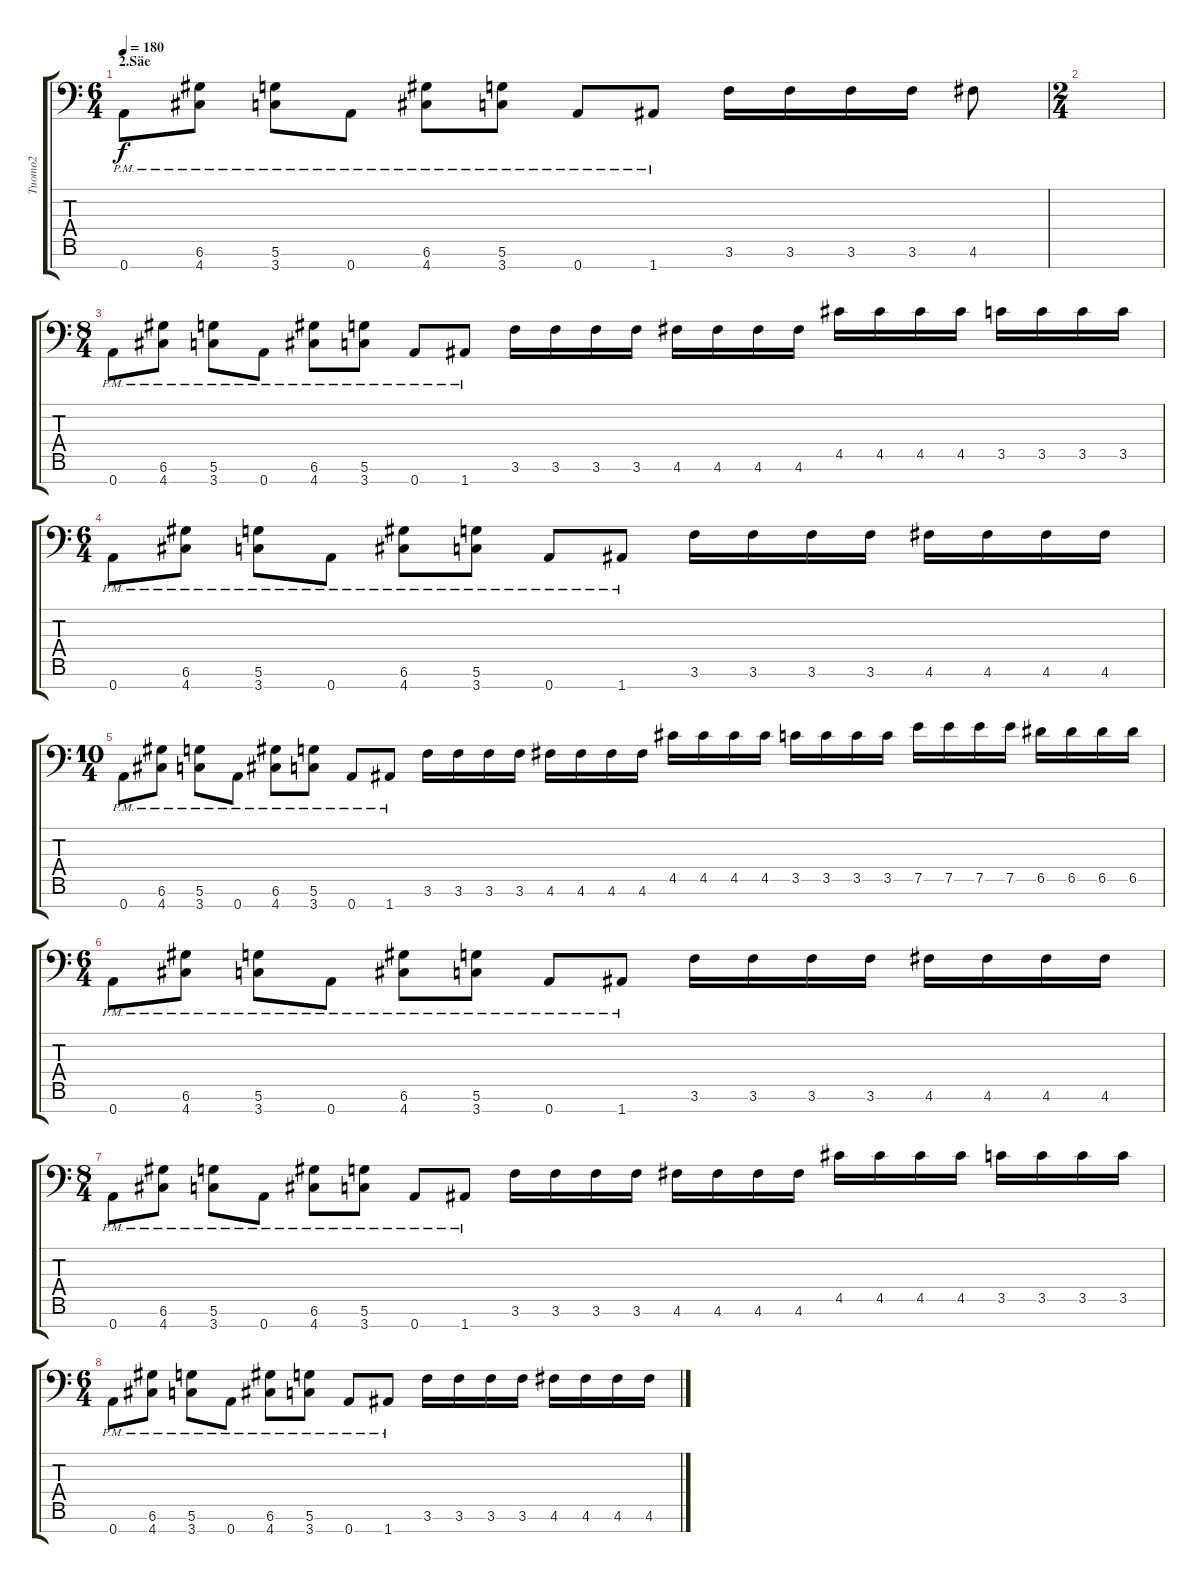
\track ("Tuomo2" "Tuomo2") {instrument distortionguitar}
\staff {score tabs}
\tuning (E4 B3 G3 D3 A2 D2 A1) {hide}
\ts (6 4)
\section ("" "2.Säe")
\tempo 180
\clef f4
\ks c
0.7{pm}.8{dy f} (6.6{pm} 4.7{pm}).8 (5.6{pm} 3.7{pm}).8 0.7{pm}.8 (6.6{pm} 4.7{pm}).8 (5.6{pm} 3.7{pm}).8 0.7{pm}.8 1.7{pm}.8 3.6.16 3.6.16 3.6.16 3.6.16 4.6.8 |
\ts (2 4)
|
\ts (8 4)
0.7{pm}.8 (6.6{pm} 4.7{pm}).8 (5.6{pm} 3.7{pm}).8 0.7{pm}.8 (6.6{pm} 4.7{pm}).8 (5.6{pm} 3.7{pm}).8 0.7{pm}.8 1.7{pm}.8 3.6.16 3.6.16 3.6.16 3.6.16 4.6.16 4.6.16 4.6.16 4.6.16 4.5.16 4.5.16 4.5.16 4.5.16 3.5.16 3.5.16 3.5.16 3.5.16 |
\ts (6 4)
0.7{pm}.8 (6.6{pm} 4.7{pm}).8 (5.6{pm} 3.7{pm}).8 0.7{pm}.8 (6.6{pm} 4.7{pm}).8 (5.6{pm} 3.7{pm}).8 0.7{pm}.8 1.7{pm}.8 3.6.16 3.6.16 3.6.16 3.6.16 4.6.16 4.6.16 4.6.16 4.6.16 |
\ts (10 4)
0.7{pm}.8 (6.6{pm} 4.7{pm}).8 (5.6{pm} 3.7{pm}).8 0.7{pm}.8 (6.6{pm} 4.7{pm}).8 (5.6{pm} 3.7{pm}).8 0.7{pm}.8 1.7{pm}.8 3.6.16 3.6.16 3.6.16 3.6.16 4.6.16 4.6.16 4.6.16 4.6.16 4.5.16 4.5.16 4.5.16 4.5.16 3.5.16 3.5.16 3.5.16 3.5.16 7.5.16 7.5.16 7.5.16 7.5.16 6.5.16 6.5.16 6.5.16 6.5.16 |
\ts (6 4)
0.7{pm}.8 (6.6{pm} 4.7{pm}).8 (5.6{pm} 3.7{pm}).8 0.7{pm}.8 (6.6{pm} 4.7{pm}).8 (5.6{pm} 3.7{pm}).8 0.7{pm}.8 1.7{pm}.8 3.6.16 3.6.16 3.6.16 3.6.16 4.6.16 4.6.16 4.6.16 4.6.16 |
\ts (8 4)
0.7{pm}.8 (6.6{pm} 4.7{pm}).8 (5.6{pm} 3.7{pm}).8 0.7{pm}.8 (6.6{pm} 4.7{pm}).8 (5.6{pm} 3.7{pm}).8 0.7{pm}.8 1.7{pm}.8 3.6.16 3.6.16 3.6.16 3.6.16 4.6.16 4.6.16 4.6.16 4.6.16 4.5.16 4.5.16 4.5.16 4.5.16 3.5.16 3.5.16 3.5.16 3.5.16 |
\ts (6 4)
0.7{pm}.8 (6.6{pm} 4.7{pm}).8 (5.6{pm} 3.7{pm}).8 0.7{pm}.8 (6.6{pm} 4.7{pm}).8 (5.6{pm} 3.7{pm}).8 0.7{pm}.8 1.7{pm}.8 3.6.16 3.6.16 3.6.16 3.6.16 4.6.16 4.6.16 4.6.16 4.6.16
